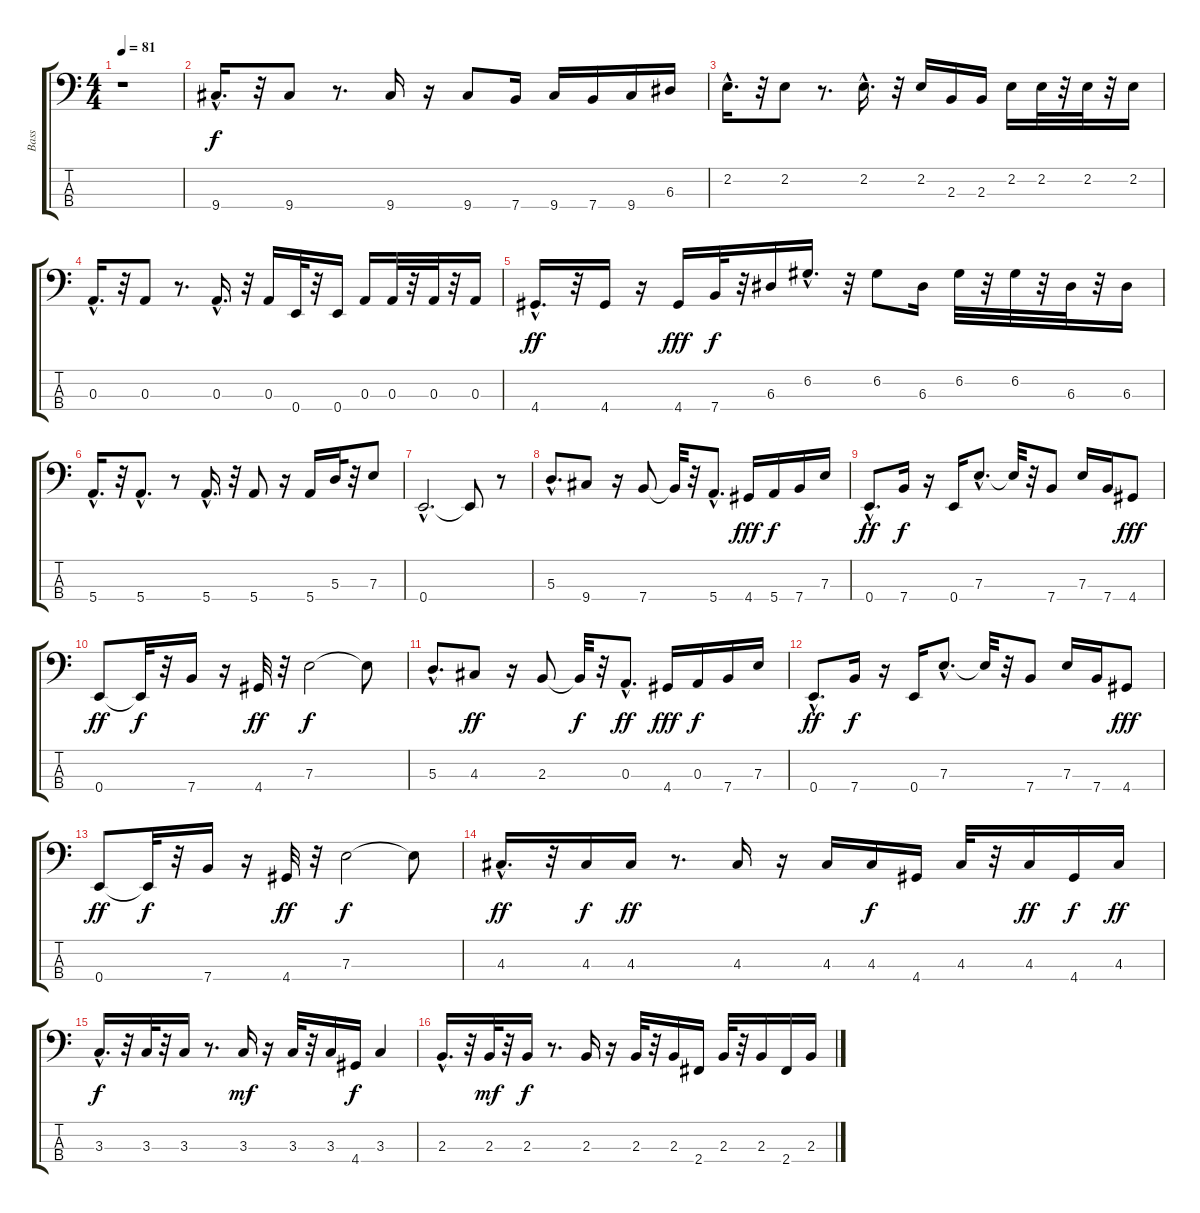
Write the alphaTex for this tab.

\track ("Bass" "Bass") {instrument electricbassfinger}
\staff {score tabs}
\tuning (G2 D2 A1 E1) {hide}
\ts (4 4)
\tempo 81
\clef f4
\ks c
r.1{dy f instrument electricbassfinger} |
9.4{hac}.16{d} r.32 9.4.8 r.8{d} 9.4.16 r.16 9.4.8 7.4.16 9.4.16 7.4.16 9.4.16 6.3.16 |
2.2{hac}.16{d} r.32 2.2.8 r.8{d} 2.2{hac}.16{d} r.32 2.2.16 2.3.16 2.3.16 2.2.16 2.2.32 r.32 2.2.32 r.32 2.2.16 |
0.3{hac}.16{d} r.32 0.3.8 r.8{d} 0.3{hac}.16{d} r.32 0.3.16 0.4.32 r.32 0.4.16 0.3.16 0.3.32 r.32 0.3.32 r.32 0.3.16 |
4.4{hac}.16{d dy ff} r.32 4.4.16 r.16 4.4.16{dy fff} 7.4.32{dy f} r.32 6.3.16 6.2{hac}.16{d} r.32 6.2.8 6.3.16 6.2.32 r.32 6.2.32 r.32 6.3.32 r.32 6.3.16 |
5.4{hac}.16{d} r.32 5.4{hac}.8{d} r.8 5.4{hac}.16{d} r.32 5.4.8 r.16 5.4.16 5.3.32 r.32 7.3.8 |
0.4{hac}.2{d} 0.4{t}.8 r.8 |
5.3{hac}.8{d} 9.4.8 r.16 7.4.8 7.4{t}.32 r.32 5.4{hac}.8{d} 4.4.16{dy fff} 5.4.16{dy f} 7.4.16 7.3.16 |
0.4{hac}.8{d dy ff} 7.4.16{dy f} r.16 0.4.16 7.3{hac}.8{d} 7.3{t}.32 r.32 7.4.8 7.3.16 7.4.16 4.4.8{dy fff} |
0.4.8{dy ff} 0.4{t}.32{dy f} r.32 7.4.16 r.16 4.4.32{dy ff} r.32 7.3.2{dy f} 7.3{t}.8 |
5.3{hac}.8{d} 4.3.8{dy ff} r.16 2.3.8 2.3{t}.32{dy f} r.32 0.3{hac}.8{d dy ff} 4.4.16{dy fff} 0.3.16{dy f} 7.4.16 7.3.16 |
0.4{hac}.8{d dy ff} 7.4.16{dy f} r.16 0.4.16 7.3{hac}.8{d} 7.3{t}.32 r.32 7.4.8 7.3.16 7.4.16 4.4.8{dy fff} |
0.4.8{dy ff} 0.4{t}.32{dy f} r.32 7.4.16 r.16 4.4.32{dy ff} r.32 7.3.2{dy f} 7.3{t}.8 |
4.3{hac}.16{d dy ff} r.32 4.3.16{dy f} 4.3.16{dy ff} r.8{d} 4.3.16 r.16 4.3.16 4.3.16{dy f} 4.4.16 4.3.32 r.32 4.3.16{dy ff} 4.4.16{dy f} 4.3.16{dy ff} |
3.3{hac}.16{d dy f} r.32 3.3.32 r.32 3.3.16 r.8{d} 3.3.16{dy mf} r.16 3.3.32 r.32 3.3.16 4.4.16{dy f} 3.3.4 |
2.3{hac}.16{d} r.32 2.3.32{dy mf} r.32 2.3.16{dy f} r.8{d} 2.3.16 r.16 2.3.32 r.32 2.3.16 2.4.16 2.3.32 r.32 2.3.16 2.4.16 2.3.16
